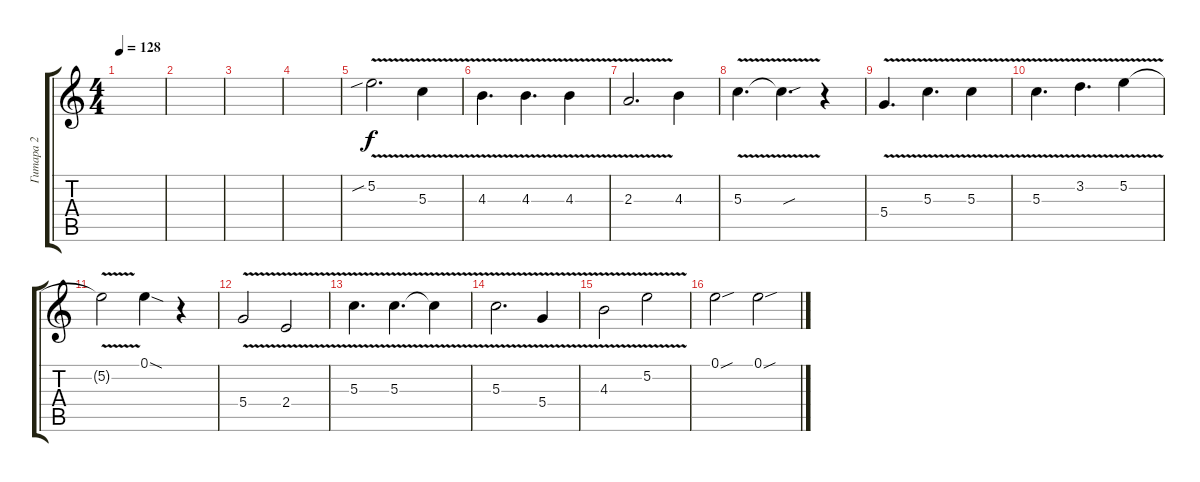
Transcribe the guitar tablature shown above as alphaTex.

\track ("Гитара 2" "Гитара 2") {instrument distortionguitar}
\staff {score tabs}
\tuning (E4 B3 G3 D3 A2 E2) {hide}
\ts (4 4)
\tempo 128
\clef g2
\ks c
|
|
|
|
5.2{v sib}.2{d} 5.3{v}.4 |
4.3{v}.4{d} 4.3{v}.4{d} 4.3{v}.4 |
2.3{v}.2{d} 4.3.4 |
5.3{v}.4{d} 5.3{sou t}.4{d} r.4 |
5.4{v}.4{d} 5.3{v}.4{d} 5.3{v}.4 |
5.3{v}.4{d} 3.2{v}.4{d} 5.2{v}.4 |
5.2{t}.2 0.1{sod}.4 r.4 |
5.4{v}.2 2.4{v}.2 |
5.3{v}.4{d} 5.3{v}.4{d} 5.3{t}.4 |
5.3{v}.2{d} 5.4{v}.4 |
4.3{v}.2 5.2{v}.2{balance 16} |
0.1{sou}.2{balance 0} 0.1{sou}.2{balance 16}
